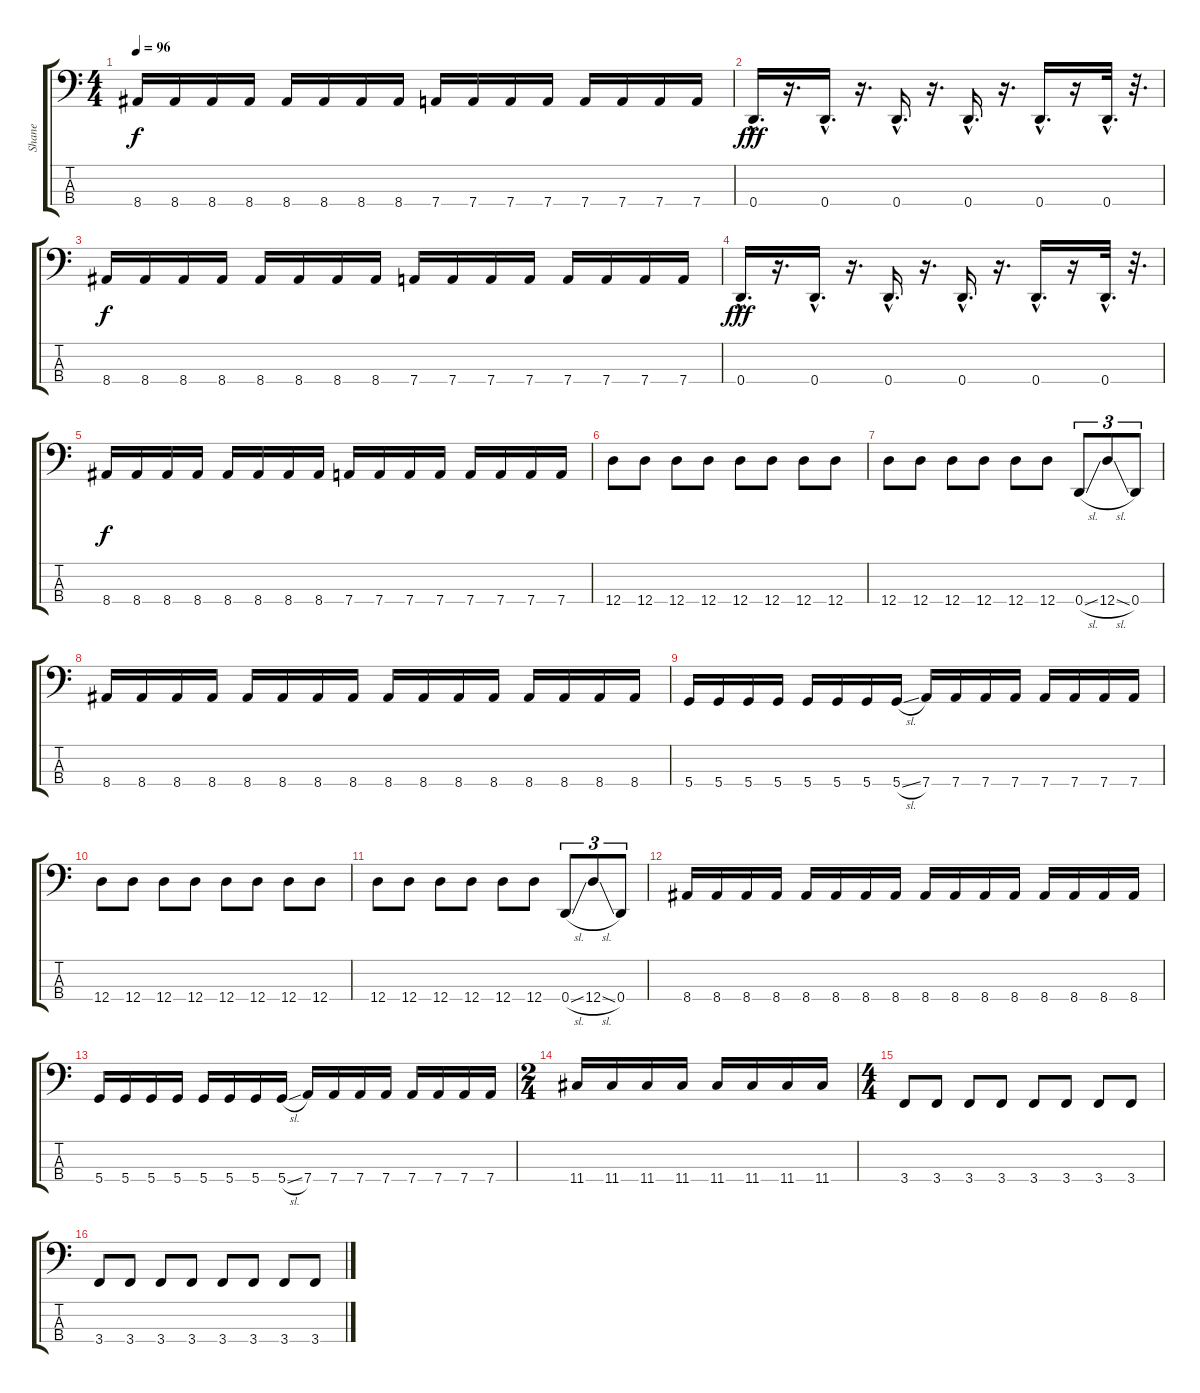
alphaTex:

\track ("Shane" "Shane") {instrument electricbasspick}
\staff {score tabs}
\tuning (G2 D2 A1 D1) {hide}
\ts (4 4)
\tempo 96
\clef f4
\ks c
8.4.16{dy f} 8.4.16 8.4.16 8.4.16 8.4.16 8.4.16 8.4.16 8.4.16 7.4.16 7.4.16 7.4.16 7.4.16 7.4.16 7.4.16 7.4.16 7.4.16 |
0.4{hac}.16{d dy fff} r.16{d} 0.4{hac}.16{d} r.16{d} 0.4{hac}.16{d} r.16{d} 0.4{hac}.16{d} r.16{d} 0.4{hac}.16{d} r.16 0.4{hac}.32{d} r.32{d} |
8.4.16{dy f} 8.4.16 8.4.16 8.4.16 8.4.16 8.4.16 8.4.16 8.4.16 7.4.16 7.4.16 7.4.16 7.4.16 7.4.16 7.4.16 7.4.16 7.4.16 |
0.4{hac}.16{d dy fff} r.16{d} 0.4{hac}.16{d} r.16{d} 0.4{hac}.16{d} r.16{d} 0.4{hac}.16{d} r.16{d} 0.4{hac}.16{d} r.16 0.4{hac}.32{d} r.32{d} |
8.4.16{dy f} 8.4.16 8.4.16 8.4.16 8.4.16 8.4.16 8.4.16 8.4.16 7.4.16 7.4.16 7.4.16 7.4.16 7.4.16 7.4.16 7.4.16 7.4.16 |
12.4.8 12.4.8 12.4.8 12.4.8 12.4.8 12.4.8 12.4.8 12.4.8 |
12.4.8 12.4.8 12.4.8 12.4.8 12.4.8 12.4.8 0.4{sl}.8{tu (3 2)} 12.4{sl}.8{tu (3 2)} 0.4.8{tu (3 2)} |
8.4.16 8.4.16 8.4.16 8.4.16 8.4.16 8.4.16 8.4.16 8.4.16 8.4.16 8.4.16 8.4.16 8.4.16 8.4.16 8.4.16 8.4.16 8.4.16 |
5.4.16 5.4.16 5.4.16 5.4.16 5.4.16 5.4.16 5.4.16 5.4{sl}.16 7.4.16 7.4.16 7.4.16 7.4.16 7.4.16 7.4.16 7.4.16 7.4.16 |
12.4.8 12.4.8 12.4.8 12.4.8 12.4.8 12.4.8 12.4.8 12.4.8 |
12.4.8 12.4.8 12.4.8 12.4.8 12.4.8 12.4.8 0.4{sl}.8{tu (3 2)} 12.4{sl}.8{tu (3 2)} 0.4.8{tu (3 2)} |
8.4.16 8.4.16 8.4.16 8.4.16 8.4.16 8.4.16 8.4.16 8.4.16 8.4.16 8.4.16 8.4.16 8.4.16 8.4.16 8.4.16 8.4.16 8.4.16 |
5.4.16 5.4.16 5.4.16 5.4.16 5.4.16 5.4.16 5.4.16 5.4{sl}.16 7.4.16 7.4.16 7.4.16 7.4.16 7.4.16 7.4.16 7.4.16 7.4.16 |
\ts (2 4)
11.4.16 11.4.16 11.4.16 11.4.16 11.4.16 11.4.16 11.4.16 11.4.16 |
\ts (4 4)
3.4.8 3.4.8 3.4.8 3.4.8 3.4.8 3.4.8 3.4.8 3.4.8 |
3.4.8 3.4.8 3.4.8 3.4.8 3.4.8 3.4.8 3.4.8 3.4.8
